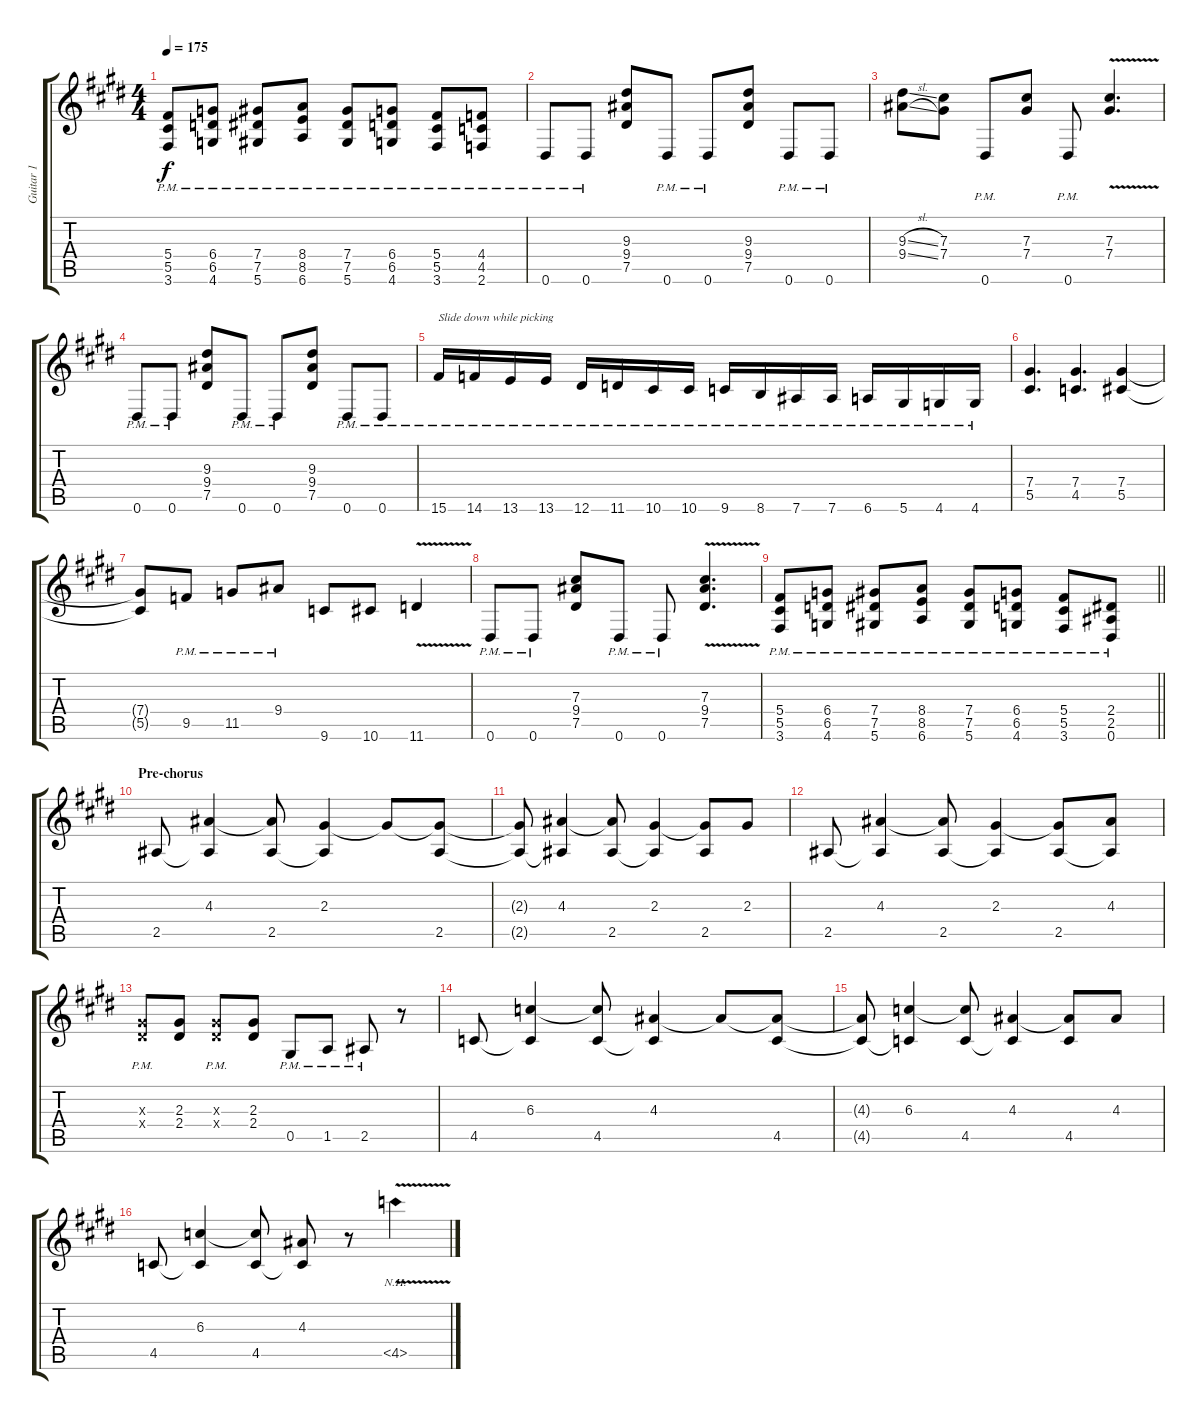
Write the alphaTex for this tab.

\track ("Guitar 1" "Guitar 1") {instrument distortionguitar}
\staff {score tabs}
\tuning (Eb4 Bb3 Gb3 Db3 Ab2 Eb2) {hide}
\ts (4 4)
\tempo 175
\clef g2
\ks e
(5.4{pm} 5.5{pm} 3.6{pm}).8{dy f} (6.4{pm} 6.5{pm} 4.6{pm}).8 (7.4{pm} 7.5{pm} 5.6{pm}).8 (8.4{pm} 8.5{pm} 6.6{pm}).8 (7.4{pm} 7.5{pm} 5.6{pm}).8 (6.4{pm} 6.5{pm} 4.6{pm}).8 (5.4{pm} 5.5{pm} 3.6{pm}).8 (4.4{pm} 4.5{pm} 2.6{pm}).8 |
0.6{pm}.8 0.6{pm}.8 (9.3 9.4 7.5).8 0.6{pm}.8 0.6{pm}.8 (9.3 9.4 7.5).8 0.6{pm}.8 0.6{pm}.8 |
(9.3{sl} 9.4{sl}).8 (7.3 7.4).8 0.6{pm}.8 (7.3 7.4).8 0.6{pm}.8 (7.3{v} 7.4{v}).4{d} |
0.6{pm}.8 0.6{pm}.8 (9.3 9.4 7.5).8 0.6{pm}.8 0.6{pm}.8 (9.3 9.4 7.5).8 0.6{pm}.8 0.6{pm}.8 |
15.6{pm}.16{txt "Slide down while picking"} 14.6{pm}.16 13.6{pm}.16 13.6{pm}.16 12.6{pm}.16 11.6{pm}.16 10.6{pm}.16 10.6{pm}.16 9.6{pm}.16 8.6{pm}.16 7.6{pm}.16 7.6{pm}.16 6.6{pm}.16 5.6{pm}.16 4.6{pm}.16 4.6{pm}.16 |
(7.4 5.5).4{d} (7.4 4.5).4{d} (7.4 5.5).4 |
(7.4{t} 5.5{t}).8 9.5{pm}.8 11.5{pm}.8 9.4{pm}.8 9.6.8 10.6.8 11.6{v}.4 |
0.6{pm}.8 0.6{pm}.8 (7.3 9.4 7.5).8 0.6{pm}.8 0.6{pm}.8 (7.3{v} 9.4{v} 7.5{v}).4{d} |
\barLineRight lightlight
(5.4{pm} 5.5{pm} 3.6{pm}).8 (6.4{pm} 6.5{pm} 4.6{pm}).8 (7.4{pm} 7.5{pm} 5.6{pm}).8 (8.4{pm} 8.5{pm} 6.6{pm}).8 (7.4{pm} 7.5{pm} 5.6{pm}).8 (6.4{pm} 6.5{pm} 4.6{pm}).8 (5.4{pm} 5.5{pm} 3.6{pm}).8 (2.4{pm} 2.5{pm} 0.6{pm}).8 |
\section ("" "Pre-chorus")
2.5.8 (4.3 2.5{t}).4 (4.3{t} 2.5).8 (2.3 2.5{t}).4 2.3{t}.8 (2.3{t} 2.5).8 |
(2.3{t} 2.5{t}).8 (4.3 2.5{t}).4 (4.3{t} 2.5).8 (2.3 2.5{t}).4 (2.3{t} 2.5).8 2.3.8 |
2.5.8 (4.3 2.5{t}).4 (4.3{t} 2.5).8 (2.3 2.5{t}).4 (2.3{t} 2.5).8 (4.3 2.5{t}).8 |
(2.3{pm x} 2.4{pm x}).8 (2.3 2.4).8 (2.3{pm x} 2.4{pm x}).8 (2.3 2.4).8 0.5{pm}.8 1.5{pm}.8 2.5{pm}.8 r.8 |
4.5.8 (6.3 4.5{t}).4 (6.3{t} 4.5).8 (4.3 4.5{t}).4 4.3{t}.8 (4.3{t} 4.5).8 |
(4.3{t} 4.5{t}).8 (6.3 4.5{t}).4 (6.3{t} 4.5).8 (4.3 4.5{t}).4 (4.3{t} 4.5).8 4.3.8 |
4.5.8 (6.3 4.5{t}).4 (6.3{t} 4.5).8 (4.3 4.5{t}).8 r.8 4.5{nh v}.4
